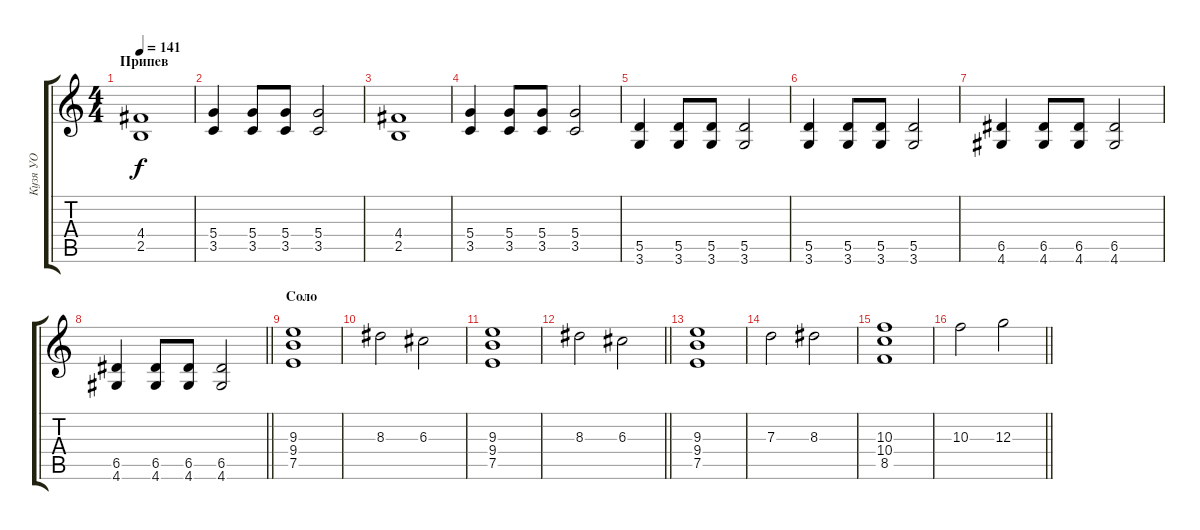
\track ("Кузя УО" "Кузя УО") {instrument distortionguitar}
\staff {score tabs}
\tuning (E4 B3 G3 D3 A2 E2) {hide}
\ts (4 4)
\section ("" "Припев")
\tempo 141
\clef g2
\ks c
(4.4 2.5).1{dy f} |
(5.4 3.5).4 (5.4 3.5).8 (5.4 3.5).8 (5.4 3.5).2 |
(4.4 2.5).1 |
(5.4 3.5).4 (5.4 3.5).8 (5.4 3.5).8 (5.4 3.5).2 |
(5.5 3.6).4 (5.5 3.6).8 (5.5 3.6).8 (5.5 3.6).2 |
(5.5 3.6).4 (5.5 3.6).8 (5.5 3.6).8 (5.5 3.6).2 |
(6.5 4.6).4 (6.5 4.6).8 (6.5 4.6).8 (6.5 4.6).2 |
\barLineRight lightlight
(6.5 4.6).4 (6.5 4.6).8 (6.5 4.6).8 (6.5 4.6).2 |
\section ("" "Соло")
(9.3 9.4 7.5).1 |
8.3.2 6.3.2 |
(9.3 9.4 7.5).1 |
\barLineRight lightlight
8.3.2 6.3.2 |
(9.3 9.4 7.5).1 |
7.3.2 8.3.2 |
(10.3 10.4 8.5).1 |
\barLineRight lightlight
10.3.2 12.3.2
